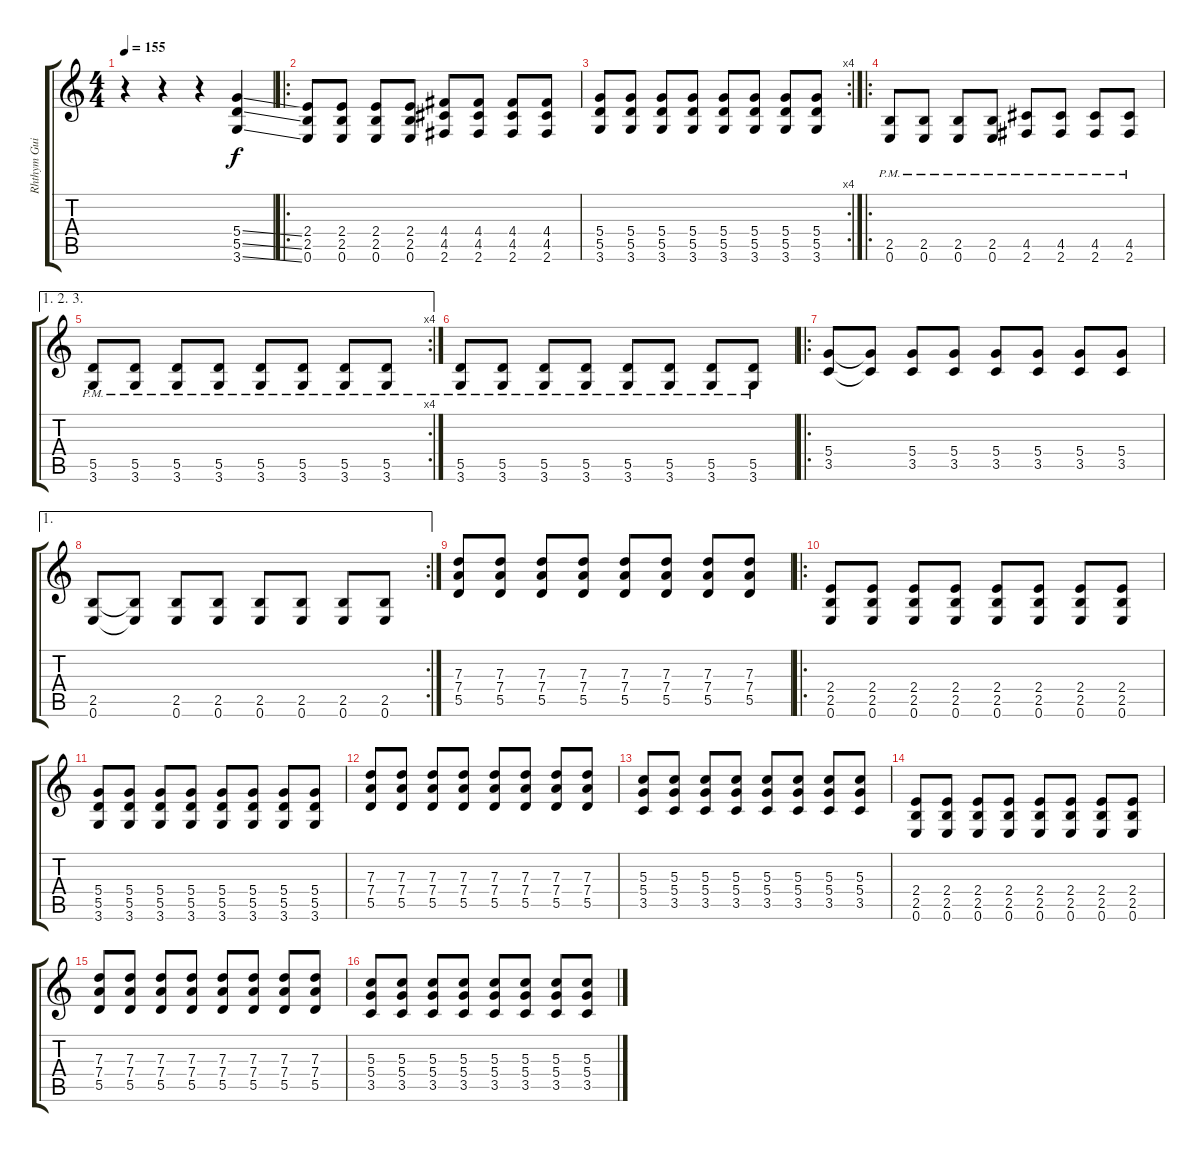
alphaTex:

\track ("Rhthym Guitar" "Rhthym Gui") {instrument distortionguitar}
\staff {score tabs}
\tuning (E4 B3 G3 D3 A2 E2) {hide}
\ts (4 4)
\tempo 155
\clef g2
\ks c
r.4{dy f instrument distortionguitar} r.4 r.4 (5.4{ss} 5.5{ss} 3.6{ss}).4 |
\ro
(2.4 2.5 0.6).8 (2.4 2.5 0.6).8 (2.4 2.5 0.6).8 (2.4 2.5 0.6).8 (4.4 4.5 2.6).8 (4.4 4.5 2.6).8 (4.4 4.5 2.6).8 (4.4 4.5 2.6).8 |
\rc 4
(5.4 5.5 3.6).8 (5.4 5.5 3.6).8 (5.4 5.5 3.6).8 (5.4 5.5 3.6).8 (5.4 5.5 3.6).8 (5.4 5.5 3.6).8 (5.4 5.5 3.6).8 (5.4 5.5 3.6).8 |
\ro
(2.5{pm} 0.6{pm}).8 (2.5{pm} 0.6).8 (2.5{pm} 0.6{pm}).8 (2.5{pm} 0.6{pm}).8 (4.5{pm} 2.6{pm}).8 (4.5{pm} 2.6{pm}).8 (4.5{pm} 2.6{pm}).8 (4.5{pm} 2.6{pm}).8 |
\ae (1 2 3)
\rc 4
(5.5{pm} 3.6{pm}).8 (5.5{pm} 3.6{pm}).8 (5.5{pm} 3.6{pm}).8 (5.5{pm} 3.6{pm}).8 (5.5{pm} 3.6{pm}).8 (5.5{pm} 3.6{pm}).8 (5.5{pm} 3.6{pm}).8 (5.5{pm} 3.6{pm}).8 |
(5.5{pm} 3.6{pm}).8 (5.5{pm} 3.6{pm}).8 (5.5{pm} 3.6{pm}).8 (5.5{pm} 3.6{pm}).8 (5.5{pm} 3.6{pm}).8 (5.5{pm} 3.6{pm}).8 (5.5{pm} 3.6{pm}).8 (5.5{pm} 3.6{pm}).8 |
\ro
(5.4 3.5).8 (5.4{t} 3.5{t}).8 (5.4 3.5).8 (5.4 3.5).8 (5.4 3.5).8 (5.4 3.5).8 (5.4 3.5).8 (5.4 3.5).8 |
\ae 1
\rc 2
(2.5 0.6).8 (2.5{t} 0.6{t}).8 (2.5 0.6).8 (2.5 0.6).8 (2.5 0.6).8 (2.5 0.6).8 (2.5 0.6).8 (2.5 0.6).8 |
(7.3 7.4 5.5).8 (7.3 7.4 5.5).8 (7.3 7.4 5.5).8 (7.3 7.4 5.5).8 (7.3 7.4 5.5).8 (7.3 7.4 5.5).8 (7.3 7.4 5.5).8 (7.3 7.4 5.5).8 |
\ro
(2.4 2.5 0.6).8 (2.4 2.5 0.6).8 (2.4 2.5 0.6).8 (2.4 2.5 0.6).8 (2.4 2.5 0.6).8 (2.4 2.5 0.6).8 (2.4 2.5 0.6).8 (2.4 2.5 0.6).8 |
(5.4 5.5 3.6).8 (5.4 5.5 3.6).8 (5.4 5.5 3.6).8 (5.4 5.5 3.6).8 (5.4 5.5 3.6).8 (5.4 5.5 3.6).8 (5.4 5.5 3.6).8 (5.4 5.5 3.6).8 |
(7.3 7.4 5.5).8 (7.3 7.4 5.5).8 (7.3 7.4 5.5).8 (7.3 7.4 5.5).8 (7.3 7.4 5.5).8 (7.3 7.4 5.5).8 (7.3 7.4 5.5).8 (7.3 7.4 5.5).8 |
(5.3 5.4 3.5).8 (5.3 5.4 3.5).8 (5.3 5.4 3.5).8 (5.3 5.4 3.5).8 (5.3 5.4 3.5).8 (5.3 5.4 3.5).8 (5.3 5.4 3.5).8 (5.3 5.4 3.5).8 |
(2.4 2.5 0.6).8 (2.4 2.5 0.6).8 (2.4 2.5 0.6).8 (2.4 2.5 0.6).8 (2.4 2.5 0.6).8 (2.4 2.5 0.6).8 (2.4 2.5 0.6).8 (2.4 2.5 0.6).8 |
(7.3 7.4 5.5).8 (7.3 7.4 5.5).8 (7.3 7.4 5.5).8 (7.3 7.4 5.5).8 (7.3 7.4 5.5).8 (7.3 7.4 5.5).8 (7.3 7.4 5.5).8 (7.3 7.4 5.5).8 |
(5.3 5.4 3.5).8 (5.3 5.4 3.5).8 (5.3 5.4 3.5).8 (5.3 5.4 3.5).8 (5.3 5.4 3.5).8 (5.3 5.4 3.5).8 (5.3 5.4 3.5).8 (5.3 5.4 3.5).8
